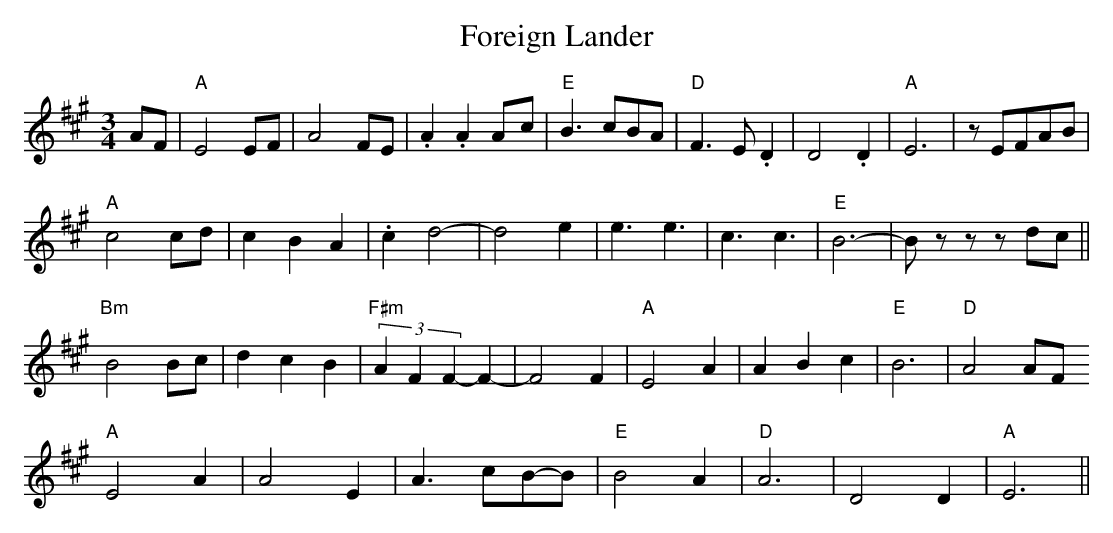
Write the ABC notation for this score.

X:1
T: Foreign Lander
M: 3/4
L: 1/8
K: Amaj
AF|"A"E4EF|A4FE|.A2.A2A-c|"E"B3cBA|"D"F3E.D2|D4.D2|"A"E6|zEFAB|
"A"c4cd|c2B2A2|.c2d4-|d4e2|e3e3|c3c3|"E"B6-|Bzz zdc||
"Bm"B4Bc|d2c2B2|"F#m"(3A2F2F2-F2-|F4F2|"A"E4A2|A2B2c2|"E"B6|"D"A4AF
"A"E4A2|A4E2|A3cB-B|"E"B4A2|"D"A6|D4D2|"A"E6||
